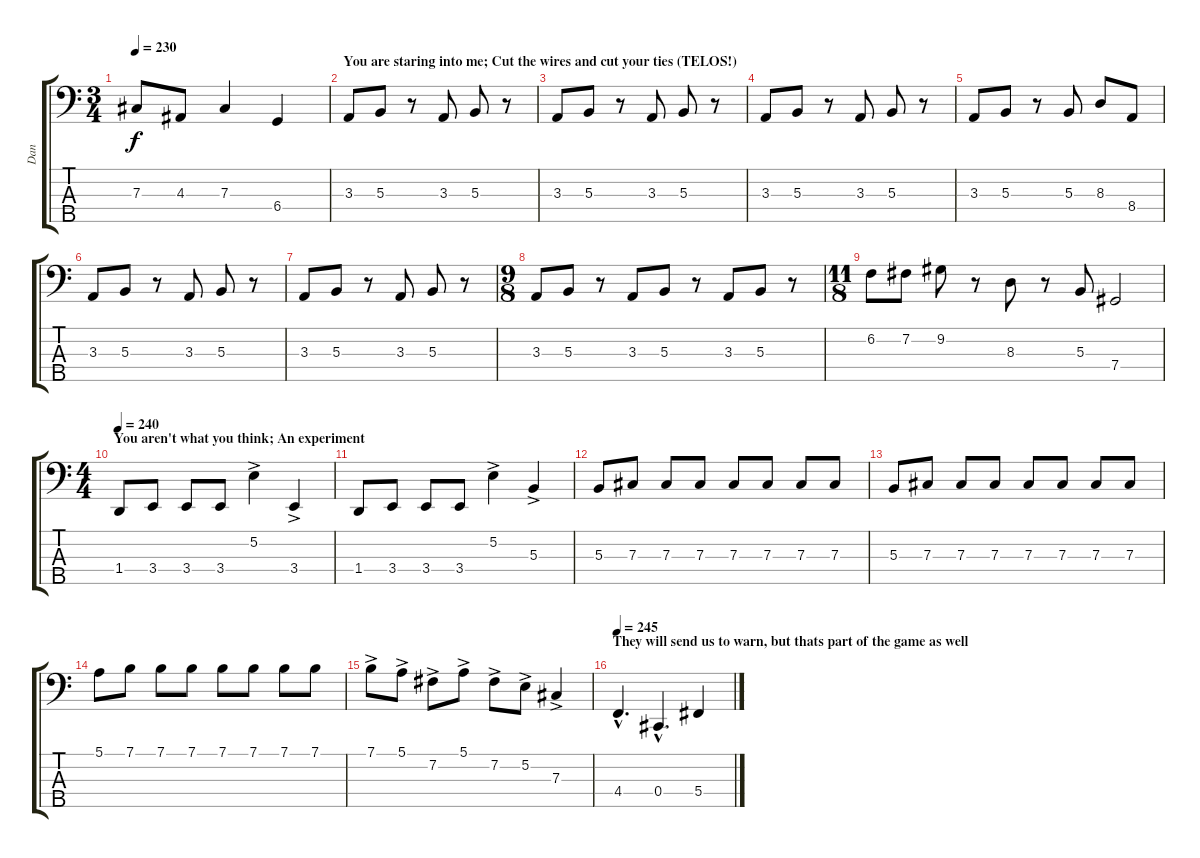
\track ("Dan" "Dan") {instrument electricbasspick}
\staff {score tabs}
\tuning (E2 B1 Gb1 Db1 Ab0) {hide}
\ts (3 4)
\tempo 230
\clef f4
\ks c
7.3.8{dy f} 4.3.8 7.3.4 6.4.4 |
\section ("" "You are staring into me; Cut the wires and cut your ties (TELOS!)")
3.3.8 5.3.8 r.8 3.3.8 5.3.8 r.8 |
3.3.8 5.3.8 r.8 3.3.8 5.3.8 r.8 |
3.3.8 5.3.8 r.8 3.3.8 5.3.8 r.8 |
3.3.8 5.3.8 r.8 5.3.8 8.3.8 8.4.8 |
3.3.8 5.3.8 r.8 3.3.8 5.3.8 r.8 |
3.3.8 5.3.8 r.8 3.3.8 5.3.8 r.8 |
\ts (9 8)
3.3.8 5.3.8 r.8 3.3.8 5.3.8 r.8 3.3.8 5.3.8 r.8 |
\ts (11 8)
6.2.8 7.2.8 9.2.8 r.8 8.3.8 r.8 5.3.8 7.4.2 |
\ts (4 4)
\section ("" "You aren't what you think; An experiment")
\tempo 240
1.4.8 3.4.8 3.4.8 3.4.8 5.2{ac}.4 3.4{ac}.4 |
1.4.8 3.4.8 3.4.8 3.4.8 5.2{ac}.4 5.3{ac}.4 |
5.3.8 7.3.8 7.3.8 7.3.8 7.3.8 7.3.8 7.3.8 7.3.8 |
5.3.8 7.3.8 7.3.8 7.3.8 7.3.8 7.3.8 7.3.8 7.3.8 |
5.1.8 7.1.8 7.1.8 7.1.8 7.1.8 7.1.8 7.1.8 7.1.8 |
7.1{ac}.8 5.1{ac}.8 7.2{ac}.8 5.1{ac}.8 7.2{ac}.8 5.2{ac}.8 7.3{ac}.4 |
\section ("" "They will send us to warn, but thats part of the game as well")
\tempo 245
4.4{hac}.4{d} 0.4{hac}.4{d} 5.4.4
